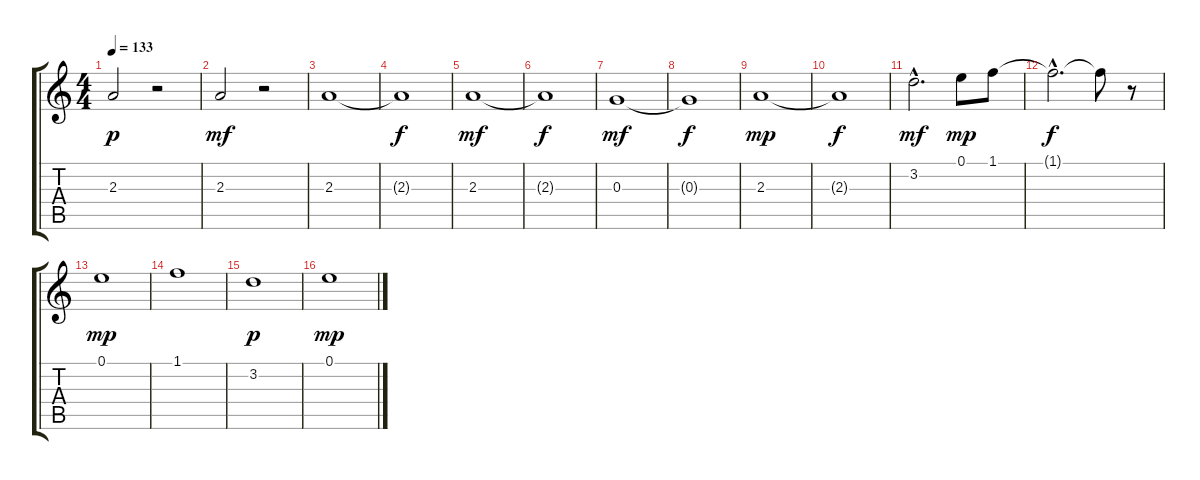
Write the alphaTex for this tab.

\track "" {instrument electricbassfinger}
\staff {score tabs}
\tuning (E4 B3 G3 D3 A2 E2) {hide}
\ts (4 4)
\tempo 133
\clef g2
\ks c
2.3.2{dy p} r.2 |
2.3.2{dy mf} r.2 |
2.3.1 |
2.3{t}.1{dy f} |
2.3.1{dy mf} |
2.3{t}.1{dy f} |
0.3.1{dy mf} |
0.3{t}.1{dy f} |
2.3.1{dy mp} |
2.3{t}.1{dy f} |
3.2{hac}.2{d dy mf} 0.1.8{dy mp} 1.1.8 |
1.1{hac t}.2{d dy f} 1.1{t}.8 r.8 |
0.1.1{dy mp} |
1.1.1 |
3.2.1{dy p} |
0.1.1{dy mp}
